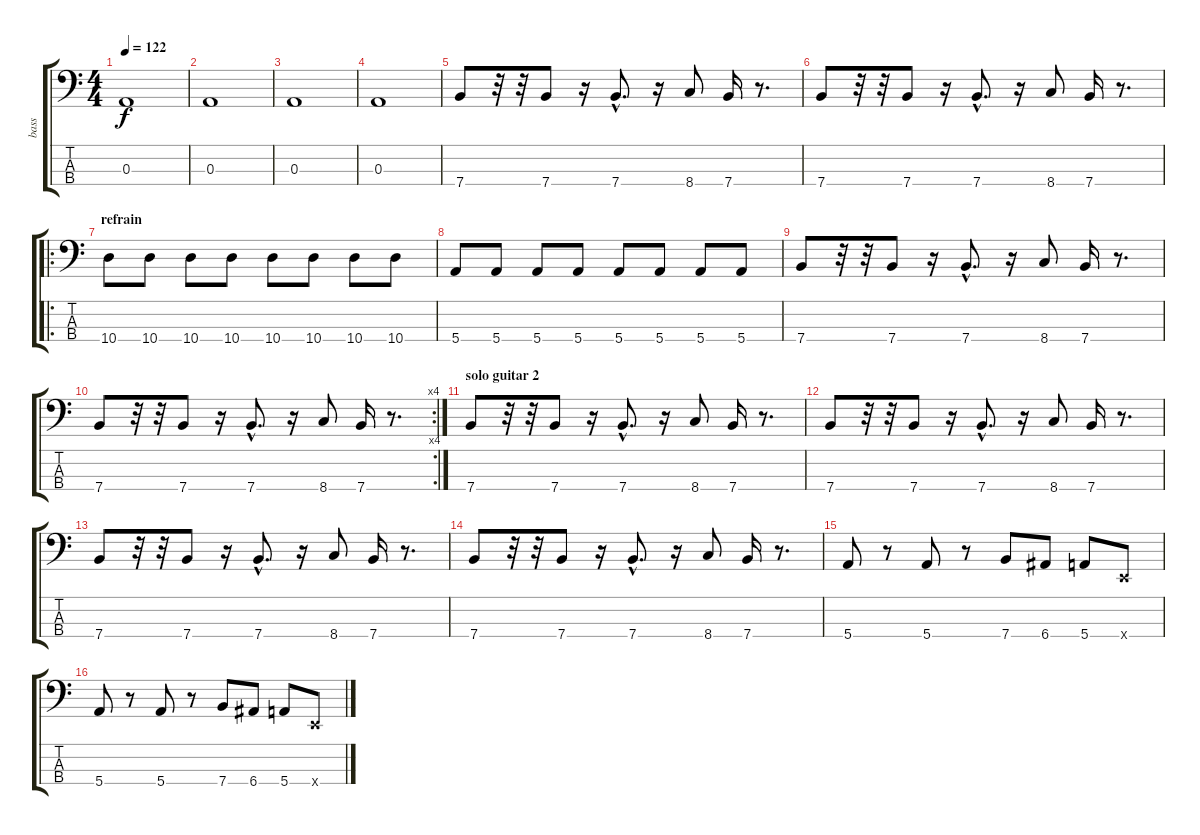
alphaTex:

\track ("bass" "bass") {instrument electricbassfinger}
\staff {score tabs}
\tuning (G2 D2 A1 E1) {hide}
\ts (4 4)
\tempo 122
\clef f4
\ks c
0.3.1{dy f} |
0.3.1 |
0.3.1 |
0.3.1 |
7.4.8 r.32 r.32 7.4.8 r.16 7.4{hac}.8{d} r.16 8.4.8 7.4.16 r.8{d} |
7.4.8 r.32 r.32 7.4.8 r.16 7.4{hac}.8{d} r.16 8.4.8 7.4.16 r.8{d} |
\ro
\section ("" "refrain")
10.4.8 10.4.8 10.4.8 10.4.8 10.4.8 10.4.8 10.4.8 10.4.8 |
5.4.8 5.4.8 5.4.8 5.4.8 5.4.8 5.4.8 5.4.8 5.4.8 |
7.4.8 r.32 r.32 7.4.8 r.16 7.4{hac}.8{d} r.16 8.4.8 7.4.16 r.8{d} |
\rc 4
7.4.8 r.32 r.32 7.4.8 r.16 7.4{hac}.8{d} r.16 8.4.8 7.4.16 r.8{d} |
\section ("" "solo guitar 2")
7.4.8 r.32 r.32 7.4.8 r.16 7.4{hac}.8{d} r.16 8.4.8 7.4.16 r.8{d} |
7.4.8 r.32 r.32 7.4.8 r.16 7.4{hac}.8{d} r.16 8.4.8 7.4.16 r.8{d} |
7.4.8 r.32 r.32 7.4.8 r.16 7.4{hac}.8{d} r.16 8.4.8 7.4.16 r.8{d} |
7.4.8 r.32 r.32 7.4.8 r.16 7.4{hac}.8{d} r.16 8.4.8 7.4.16 r.8{d} |
5.4.8 r.8 5.4.8 r.8 7.4.8 6.4.8 5.4.8 0.4{x}.8 |
5.4.8 r.8 5.4.8 r.8 7.4.8 6.4.8 5.4.8 0.4{x}.8
